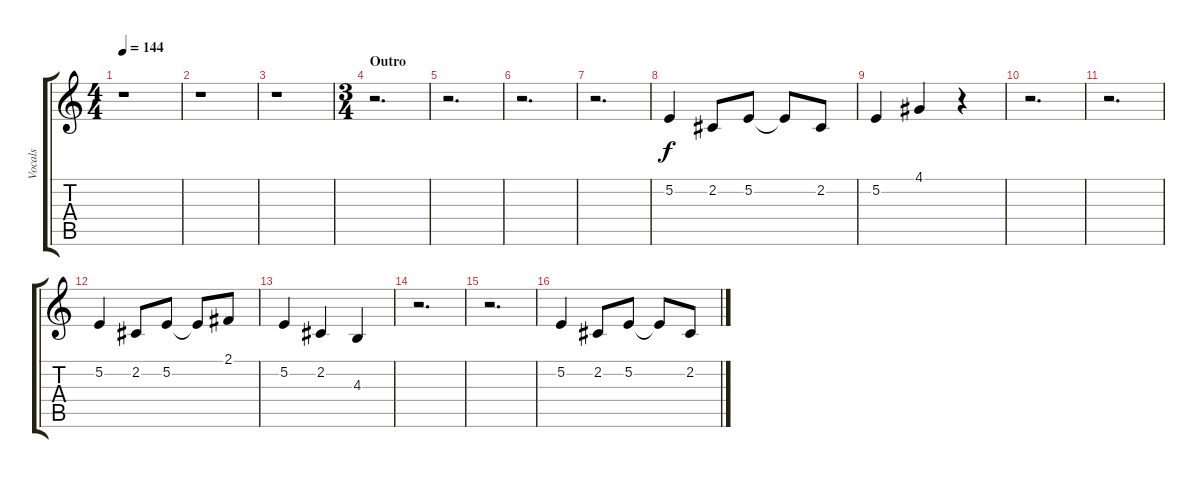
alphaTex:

\track ("Vocals" "Vocals") {instrument altosax}
\staff {score tabs}
\tuning (E4 B3 G3 D3 A2 E2) {hide}
\ts (4 4)
\tempo 144
\clef g2
\ks c
r.1{dy f} |
r.1 |
r.1 |
\ts (3 4)
\section ("" "Outro")
r.2{d} |
r.2{d} |
r.2{d} |
r.2{d} |
5.2.4 2.2.8 5.2.8 5.2{t}.8 2.2.8 |
5.2.4 4.1.4 r.4 |
r.2{d} |
r.2{d} |
5.2.4 2.2.8 5.2.8 5.2{t}.8 2.1.8 |
5.2.4 2.2.4 4.3.4 |
r.2{d} |
r.2{d} |
5.2.4 2.2.8 5.2.8 5.2{t}.8 2.2.8
